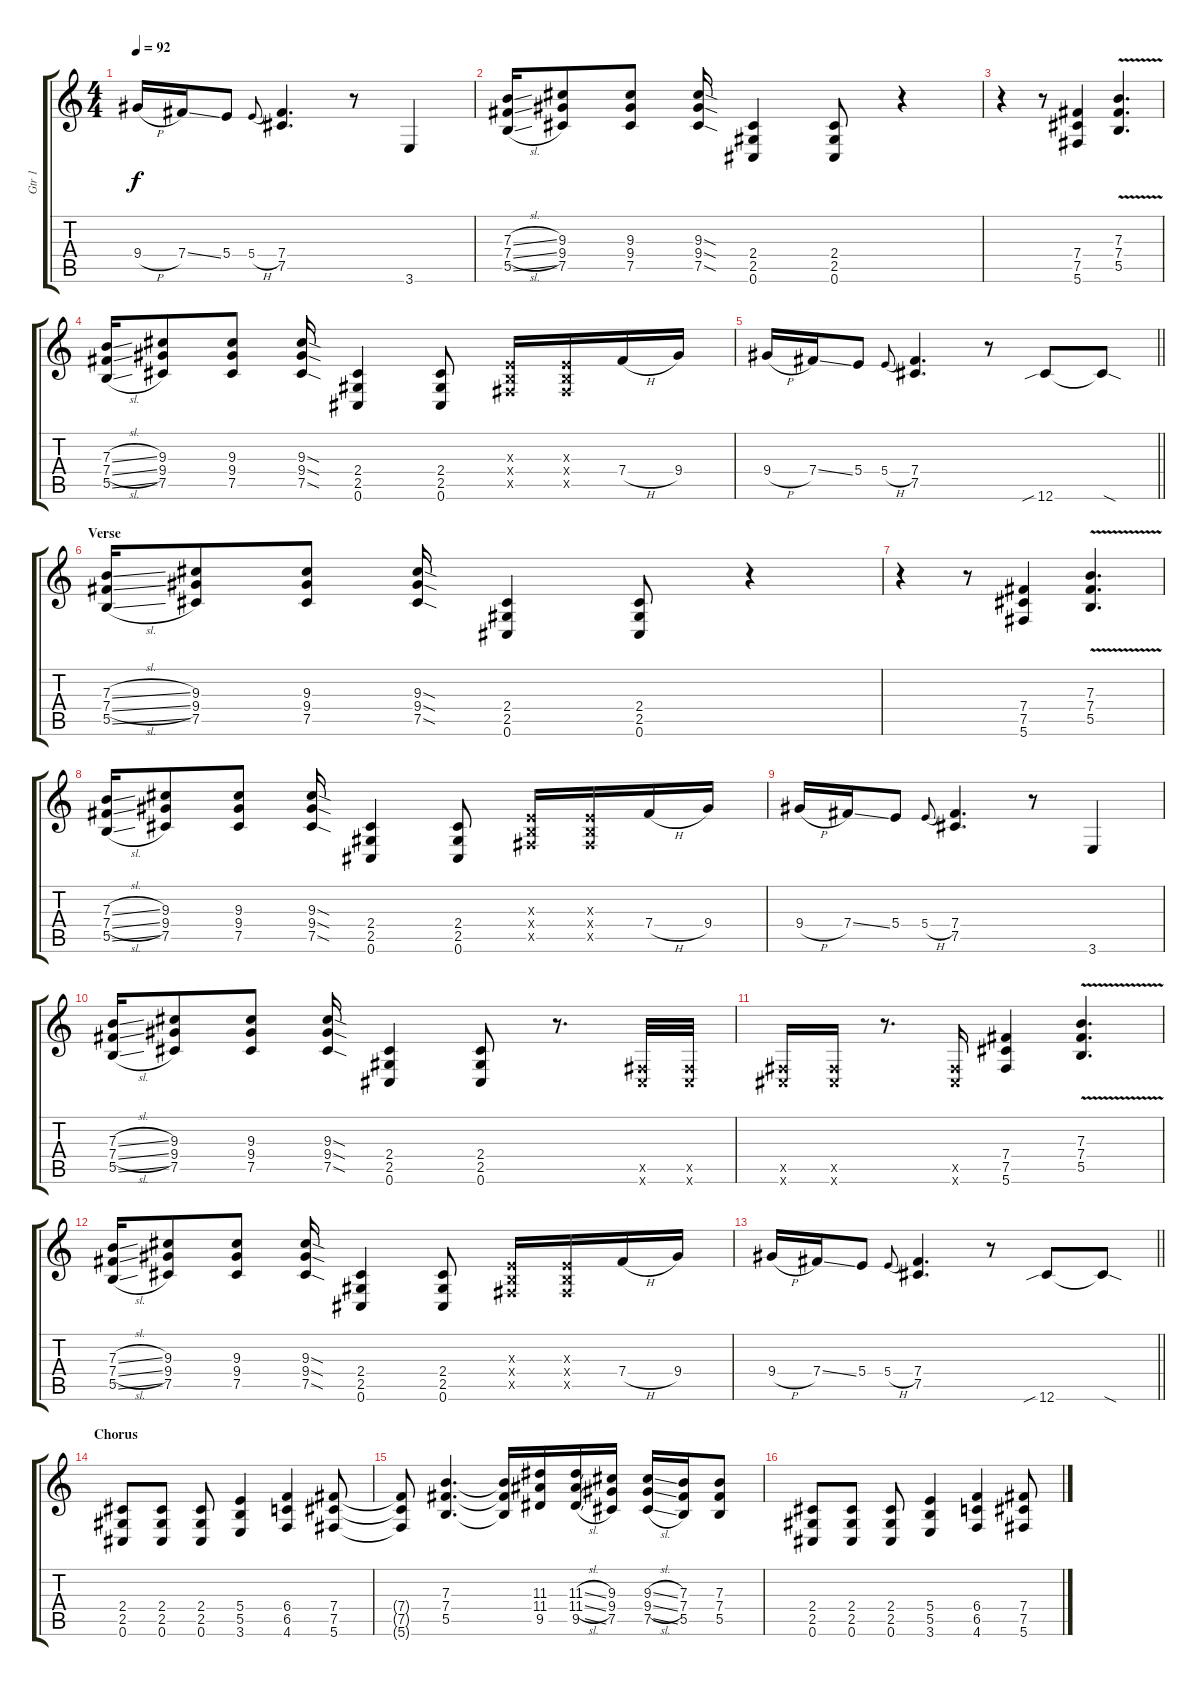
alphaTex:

\track ("Gtr 1" "Gtr 1") {instrument distortionguitar}
\staff {score tabs}
\tuning (Db4 Ab3 E3 B2 Gb2 Db2) {hide}
\ts (4 4)
\tempo 92
\clef g2
\ks c
9.4{h}.16{dy f} 7.4{ss}.16 5.4.8 5.4{h}.8{gr onbeat} (7.4 7.5).4{d} r.8 3.6.4 |
(7.3{sl} 7.4{sl} 5.5{sl}).16 (9.3 9.4 7.5).8 (9.3 9.4 7.5).8 (9.3{sod} 9.4{sod} 7.5{sod}).16 (2.4 2.5 0.6).4 (2.4 2.5 0.6).8 r.4 |
r.4 r.8 (7.4 7.5 5.6).4 (7.3 7.4{v} 5.5).4{d} |
(7.3{sl} 7.4{sl} 5.5{sl}).16 (9.3 9.4 7.5).8 (9.3 9.4 7.5).8 (9.3{sod} 9.4{sod} 7.5{sod}).16 (2.4 2.5 0.6).4 (2.4 2.5 0.6).8 (0.3{x} 0.4{x} 0.5{x}).16 (0.3{x} 0.4{x} 0.5{x}).16 7.4{h}.16 9.4.16 |
\barLineRight lightlight
9.4{h}.16 7.4{ss}.16 5.4.8 5.4{h}.8{gr onbeat} (7.4 7.5).4{d} r.8 12.6{sib}.8 12.6{sod t}.8 |
\section ("" "Verse")
(7.3{sl} 7.4{sl} 5.5{sl}).16 (9.3 9.4 7.5).8 (9.3 9.4 7.5).8 (9.3{sod} 9.4{sod} 7.5{sod}).16 (2.4 2.5 0.6).4 (2.4 2.5 0.6).8 r.4 |
r.4 r.8 (7.4 7.5 5.6).4 (7.3 7.4{v} 5.5).4{d} |
(7.3{sl} 7.4{sl} 5.5{sl}).16 (9.3 9.4 7.5).8 (9.3 9.4 7.5).8 (9.3{sod} 9.4{sod} 7.5{sod}).16 (2.4 2.5 0.6).4 (2.4 2.5 0.6).8 (0.3{x} 0.4{x} 0.5{x}).16 (0.3{x} 0.4{x} 0.5{x}).16 7.4{h}.16 9.4.16 |
9.4{h}.16 7.4{ss}.16 5.4.8 5.4{h}.8{gr onbeat} (7.4 7.5).4{d} r.8 3.6.4 |
(7.3{sl} 7.4{sl} 5.5{sl}).16 (9.3 9.4 7.5).8 (9.3 9.4 7.5).8 (9.3{sod} 9.4{sod} 7.5{sod}).16 (2.4 2.5 0.6).4 (2.4 2.5 0.6).8 r.8{d} (0.5{x} 0.6{x}).32 (0.5{x} 0.6{x}).32 |
(0.5{x} 0.6{x}).16 (0.5{x} 0.6{x}).16 r.8{d} (0.5{x} 0.6{x}).16 (7.4 7.5 5.6).4 (7.3 7.4{v} 5.5).4{d} |
(7.3{sl} 7.4{sl} 5.5{sl}).16 (9.3 9.4 7.5).8 (9.3 9.4 7.5).8 (9.3{sod} 9.4{sod} 7.5{sod}).16 (2.4 2.5 0.6).4 (2.4 2.5 0.6).8 (0.3{x} 0.4{x} 0.5{x}).16 (0.3{x} 0.4{x} 0.5{x}).16 7.4{h}.16 9.4.16 |
\barLineRight lightlight
9.4{h}.16 7.4{ss}.16 5.4.8 5.4{h}.8{gr onbeat} (7.4 7.5).4{d} r.8 12.6{sib}.8 12.6{sod t}.8 |
\section ("" "Chorus")
(2.4 2.5 0.6).8 (2.4 2.5 0.6).8 (2.4 2.5 0.6).8 (5.4 5.5 3.6).4 (6.4 6.5 4.6).4 (7.4 7.5 5.6).8 |
(7.4{t} 7.5{t} 5.6{t}).8 (7.3 7.4 5.5).4{d} (7.3{t} 7.4{t} 5.5{t}).16 (11.3 11.4 9.5).16 (11.3{sl} 11.4{sl} 9.5{sl}).16 (9.3 9.4 7.5).16 (9.3{sl} 9.4{sl} 7.5{sl}).16 (7.3 7.4 5.5).16 (7.3 7.4 5.5).8 |
(2.4 2.5 0.6).8 (2.4 2.5 0.6).8 (2.4 2.5 0.6).8 (5.4 5.5 3.6).4 (6.4 6.5 4.6).4 (7.4 7.5 5.6).8
